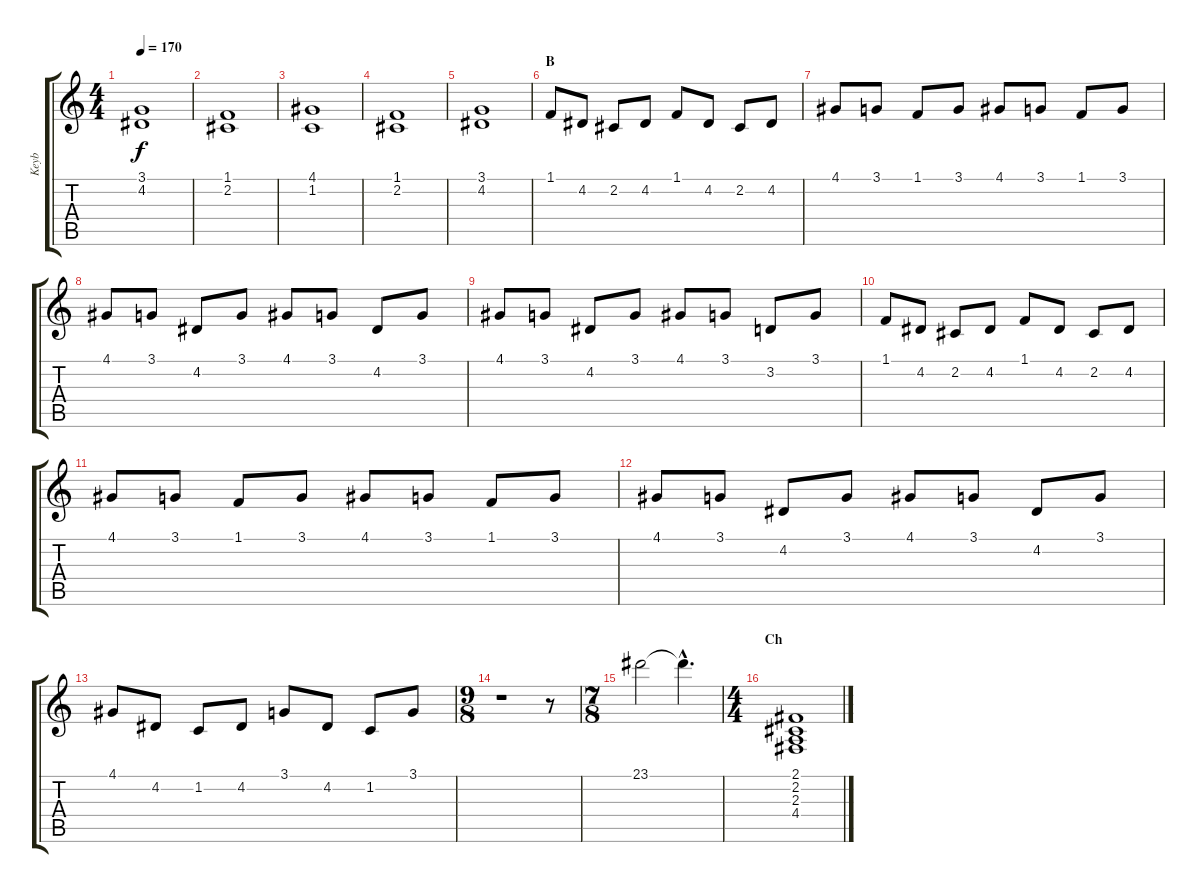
\track ("Keyb" "Keyb") {instrument lead3calliope}
\staff {score tabs}
\tuning (E4 B3 G3 D3 A2 E2) {hide}
\ts (4 4)
\tempo 170
\clef g2
\ks c
(3.1 4.2).1{dy f} |
(1.1 2.2).1 |
(4.1 1.2).1 |
(1.1 2.2).1 |
(3.1 4.2).1 |
\section ("" "B")
1.1.8{volume 7 instrument harpsichord} 4.2.8 2.2.8 4.2.8 1.1.8 4.2.8 2.2.8 4.2.8 |
4.1.8 3.1.8 1.1.8 3.1.8 4.1.8 3.1.8 1.1.8 3.1.8 |
4.1.8 3.1.8 4.2.8 3.1.8 4.1.8 3.1.8 4.2.8 3.1.8 |
4.1.8 3.1.8 4.2.8 3.1.8 4.1.8 3.1.8 3.2.8 3.1.8 |
1.1.8 4.2.8 2.2.8 4.2.8 1.1.8 4.2.8 2.2.8 4.2.8 |
4.1.8 3.1.8 1.1.8 3.1.8 4.1.8 3.1.8 1.1.8 3.1.8 |
4.1.8 3.1.8 4.2.8 3.1.8 4.1.8 3.1.8 4.2.8 3.1.8 |
4.1.8 4.2.8 1.2.8 4.2.8 3.1.8 4.2.8 1.2.8 3.1.8 |
\ts (9 8)
r.1 r.8 |
\ts (7 8)
23.1.2{volume 14 instrument lead3calliope} 23.1{hac t}.4{d} |
\ts (4 4)
\section ("" "Ch")
(2.1 2.2 2.3 4.4).1{volume 9 instrument harpsichord}
